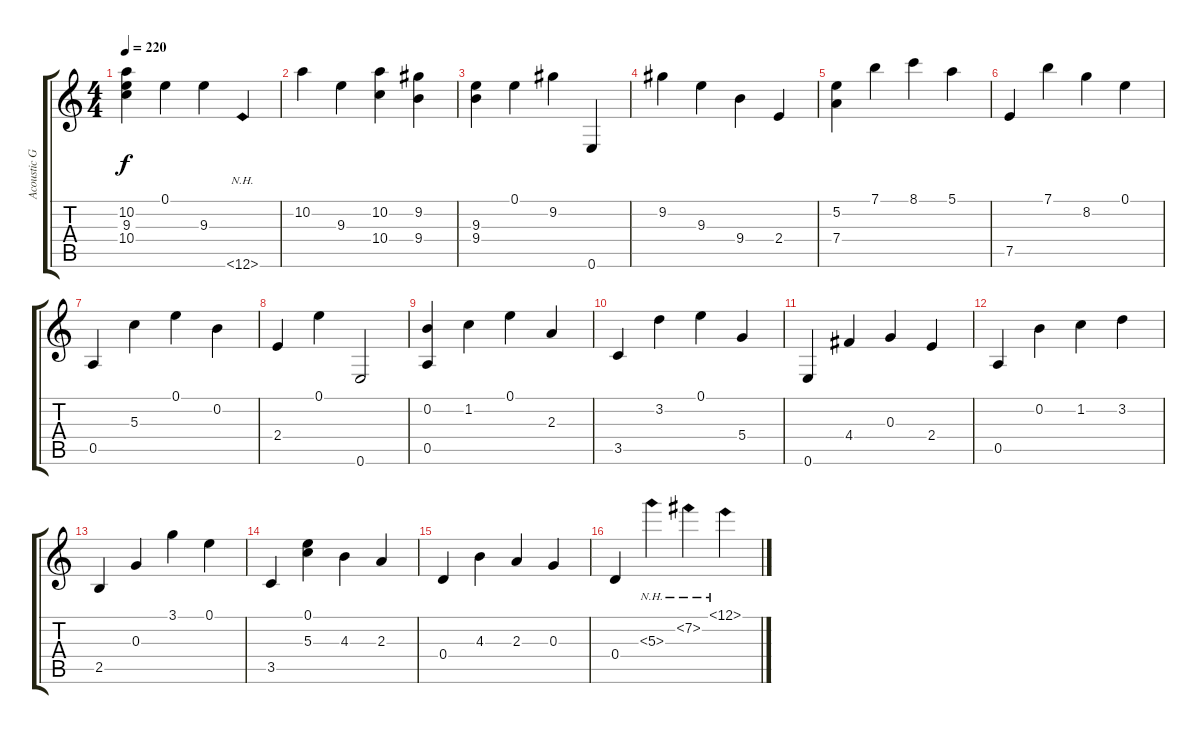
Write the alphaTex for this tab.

\track ("Acoustic Guitar (steel)" "Acoustic G") {instrument acousticguitarsteel}
\staff {score tabs}
\tuning (E4 B3 G3 D3 A2 E2) {hide}
\ts (4 4)
\tempo 220
\clef g2
\ks c
(10.2 9.3 10.4).4{dy f} 0.1.4 9.3.4 12.6{nh}.4 |
10.2.4 9.3.4 (10.2 10.4).4 (9.2 9.4).4 |
(9.3 9.4).4 0.1.4 9.2.4 0.6.4 |
9.2.4 9.3.4 9.4.4 2.4.4 |
(5.2 7.4).4 7.1.4 8.1.4 5.1.4 |
7.5.4 7.1.4 8.2.4 0.1.4 |
0.5.4 5.3.4 0.1.4 0.2.4 |
2.4.4 0.1.4 0.6.2 |
(0.2 0.5).4 1.2.4 0.1.4 2.3.4 |
3.5.4 3.2.4 0.1.4 5.4.4 |
0.6.4 4.4.4 0.3.4 2.4.4 |
0.5.4 0.2.4 1.2.4 3.2.4 |
2.5.4 0.3.4 3.1.4 0.1.4 |
3.5.4 (0.1 5.3).4 4.3.4 2.3.4 |
0.4.4 4.3.4 2.3.4 0.3.4 |
0.4.4 5.3{nh}.4 7.2{nh}.4 12.1{nh}.4
